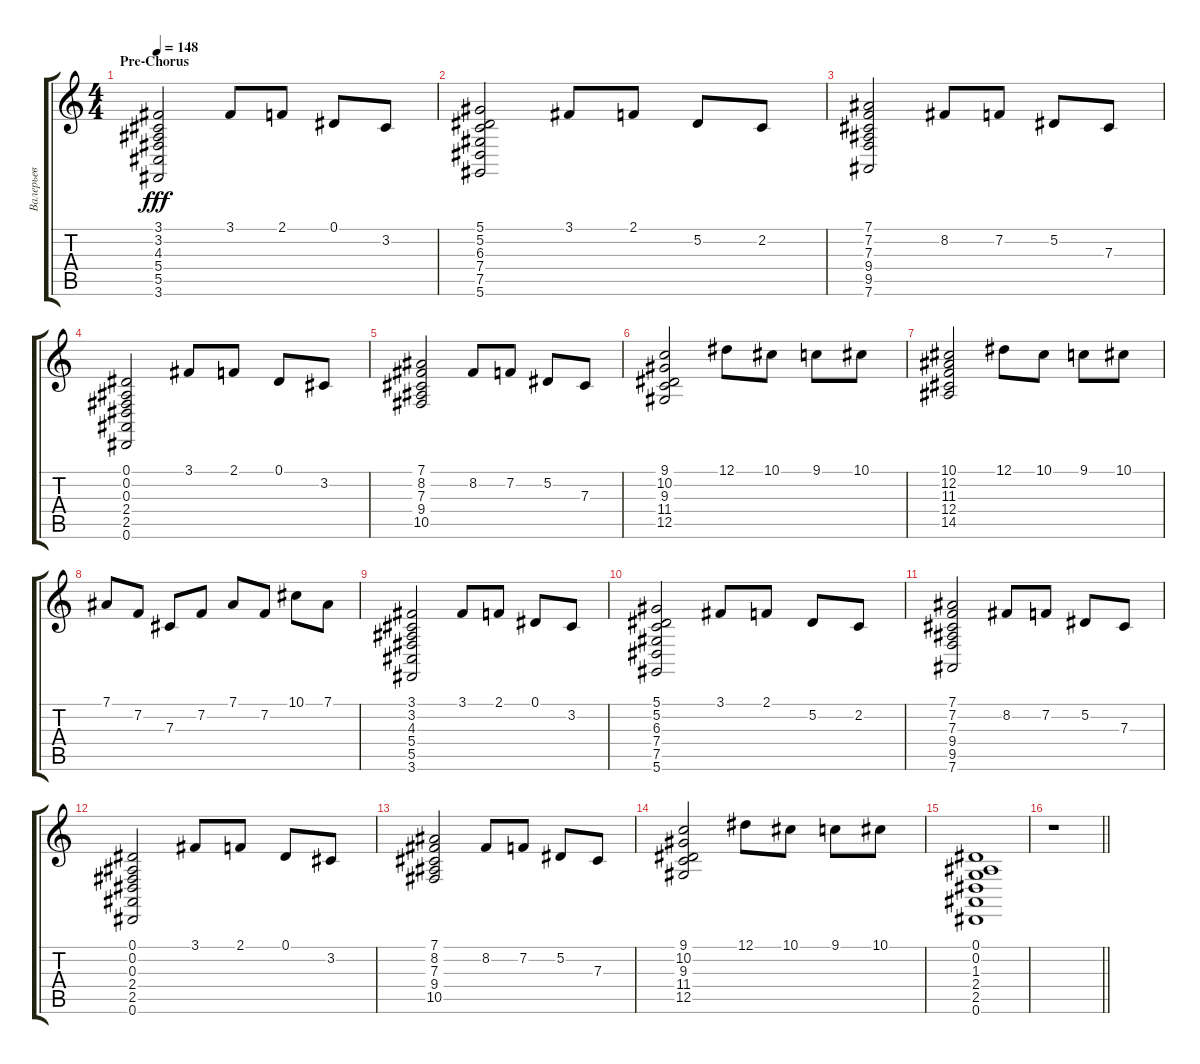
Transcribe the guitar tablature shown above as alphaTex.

\track ("Валерьев" "Валерьев") {instrument brightacousticpiano}
\staff {score tabs}
\tuning (Eb4 Bb3 Gb3 Db3 Ab2 Eb2) {hide}
\ts (4 4)
\section ("" "Pre-Chorus ")
\tempo 148
\clef g2
\ks c
(3.1 3.2 4.3 5.4 5.5 3.6).2{dy fff} 3.1.8 2.1.8 0.1.8 3.2.8 |
(5.1 5.2 6.3 7.4 7.5 5.6).2 3.1.8 2.1.8 5.2.8 2.2.8 |
(7.1 7.2 7.3 9.4 9.5 7.6).2 8.2.8 7.2.8 5.2.8 7.3.8 |
(0.1 0.2 0.3 2.4 2.5 0.6).2 3.1.8 2.1.8 0.1.8 3.2.8 |
(7.1 8.2 7.3 9.4 10.5).2 8.2.8 7.2.8 5.2.8 7.3.8 |
(9.1 10.2 9.3 11.4 12.5).2 12.1.8 10.1.8 9.1.8 10.1.8 |
(10.1 12.2 11.3 12.4 14.5).2 12.1.8 10.1.8 9.1.8 10.1.8 |
7.1.8 7.2.8 7.3.8 7.2.8 7.1.8 7.2.8 10.1.8 7.1.8 |
(3.1 3.2 4.3 5.4 5.5 3.6).2 3.1.8 2.1.8 0.1.8 3.2.8 |
(5.1 5.2 6.3 7.4 7.5 5.6).2 3.1.8 2.1.8 5.2.8 2.2.8 |
(7.1 7.2 7.3 9.4 9.5 7.6).2 8.2.8 7.2.8 5.2.8 7.3.8 |
(0.1 0.2 0.3 2.4 2.5 0.6).2 3.1.8 2.1.8 0.1.8 3.2.8 |
(7.1 8.2 7.3 9.4 10.5).2 8.2.8 7.2.8 5.2.8 7.3.8 |
(9.1 10.2 9.3 11.4 12.5).2 12.1.8 10.1.8 9.1.8 10.1.8 |
(0.1 0.2 1.3 2.4 2.5 0.6).1 |
\barLineRight lightlight
r.1
